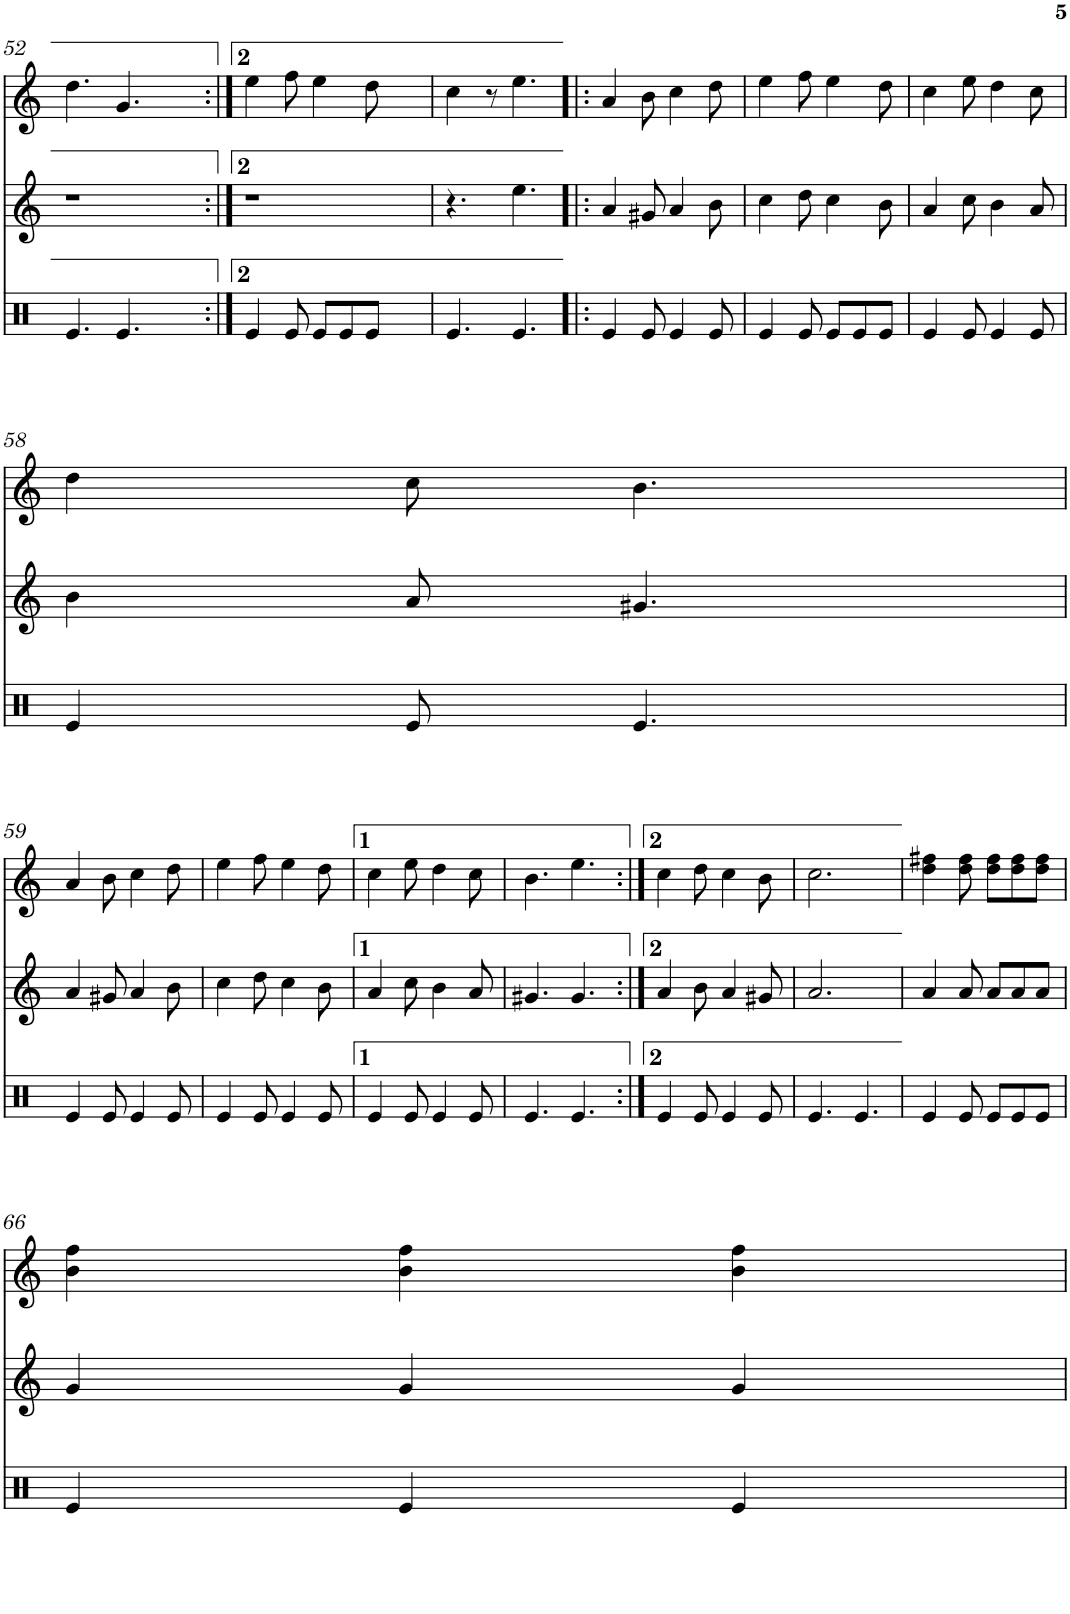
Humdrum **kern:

**kern	**kern	**kern
*part3	*part2	*part1
*staff3	*staff2	*staff1
*I"Timbal	*I"Gralla 2	*I"Gralla 1
!!LO:PB:g=z
*clefX	*clefG2	*clefG2
*k[]	*k[]	*k[]
*M6/8	*M6/8	*M6/8
=52	=52	=52
4.e/	2.r	4.dd\
4.e/	.	4.g/
4ryy	4ryy	4ryy
=53:|!	=53:|!	=53:|!
4e/	2.r	4ee\
8e/	.	8ff\
8e/L	.	4ee\
8e/	.	.
8e/J	.	8dd\
4ryy	4ryy	4ryy
=54	=54	=54
4.e/	4.r	4cc\
.	.	8r
4.e/	4.ee\	4.ee\
=55!|:	=55!|:	=55!|:
4e/	4a/	4a/
8e/	8g#X/	8b\
4e/	4a/	4cc\
8e/	8b\	8dd\
=56	=56	=56
4e/	4cc\	4ee\
8e/	8dd\	8ff\
8e/L	4cc\	4ee\
8e/	.	.
8e/J	8b\	8dd\
=57	=57	=57
4e/	4a/	4cc\
8e/	8cc\	8ee\
4e/	4b\	4dd\
8e/	8a/	8cc\
!!LO:LB:g=z
=58	=58	=58
4e/	4b\	4dd\
8e/	8a/	8cc\
4.e/	4.g#X/	4.b\
!!LO:LB:g=z
=59	=59	=59
4e/	4a/	4a/
8e/	8g#X/	8b\
4e/	4a/	4cc\
8e/	8b\	8dd\
=60	=60	=60
4e/	4cc\	4ee\
8e/	8dd\	8ff\
4e/	4cc\	4ee\
8e/	8b\	8dd\
=61	=61	=61
4e/	4a/	4cc\
8e/	8cc\	8ee\
4e/	4b\	4dd\
8e/	8a/	8cc\
=62	=62	=62
4.e/	4.g#X/	4.b\
4.e/	4.g#/	4.ee\
=63:|!	=63:|!	=63:|!
4e/	4a/	4cc\
8e/	8b\	8dd\
4e/	4a/	4cc\
8e/	8g#X/	8b\
=64	=64	=64
4.e/	2.a/	2.cc\
4.e/	.	.
=65	=65	=65
4e/	4a/	4dd\ 4ff#X\
8e/	8a/	8dd\ 8ff#\
8e/L	8a/L	8dd\ 8ff#\L
8e/	8a/	8dd\ 8ff#\
8e/J	8a/J	8dd\ 8ff#\J
!!LO:LB:g=z
=66	=66	=66
4e/	4g/	4b\ 4ff\
4e/	4g/	4b\ 4ff\
4e/	4g/	4b\ 4ff\
=	=	=
*-	*-	*-
